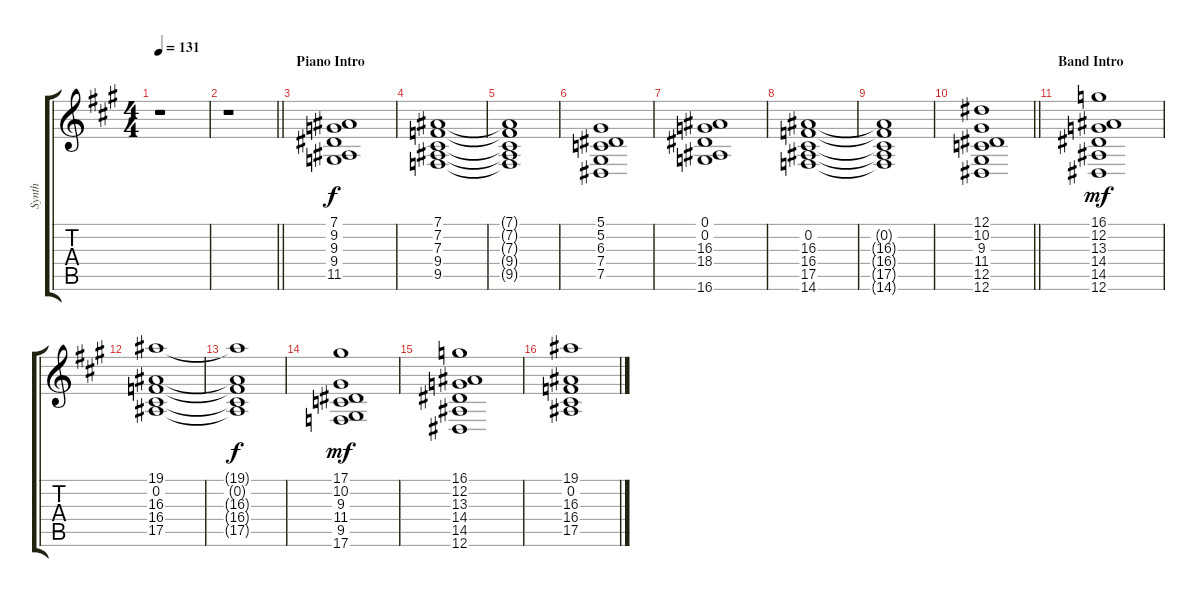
\track ("Synth" "Synth") {instrument pad2warm}
\staff {score tabs}
\tuning (Eb4 Bb3 Gb3 Db3 Ab2 Eb2) {hide}
\ts (4 4)
\tempo 131
\clef g2
\ks a
r.1{dy f instrument pad2warm} |
\barLineRight lightlight
r.1 |
\section ("" "Piano Intro")
(7.1 9.2 9.3 9.4 11.5).1 |
(7.1 7.2 7.3 9.4 9.5).1 |
(7.1{t} 7.2{t} 7.3{t} 9.4{t} 9.5{t}).1 |
(5.1 5.2 6.3 7.4 7.5).1 |
(0.1 0.2 16.3 18.4 16.6).1 |
(0.2 16.3 16.4 17.5 14.6).1 |
(0.2{t} 16.3{t} 16.4{t} 17.5{t} 14.6{t}).1 |
\barLineRight lightlight
(12.1 10.2 9.3 11.4 12.5 12.6).1 |
\section ("" "Band Intro")
(16.1 12.2 13.3 14.4 14.5 12.6).1{dy mf} |
(19.1 0.2 16.3 16.4 17.5).1 |
(19.1{t} 0.2{t} 16.3{t} 16.4{t} 17.5{t}).1{dy f} |
(17.1 10.2 9.3 11.4 9.5 17.6).1{dy mf} |
(16.1 12.2 13.3 14.4 14.5 12.6).1 |
(19.1 0.2 16.3 16.4 17.5).1
